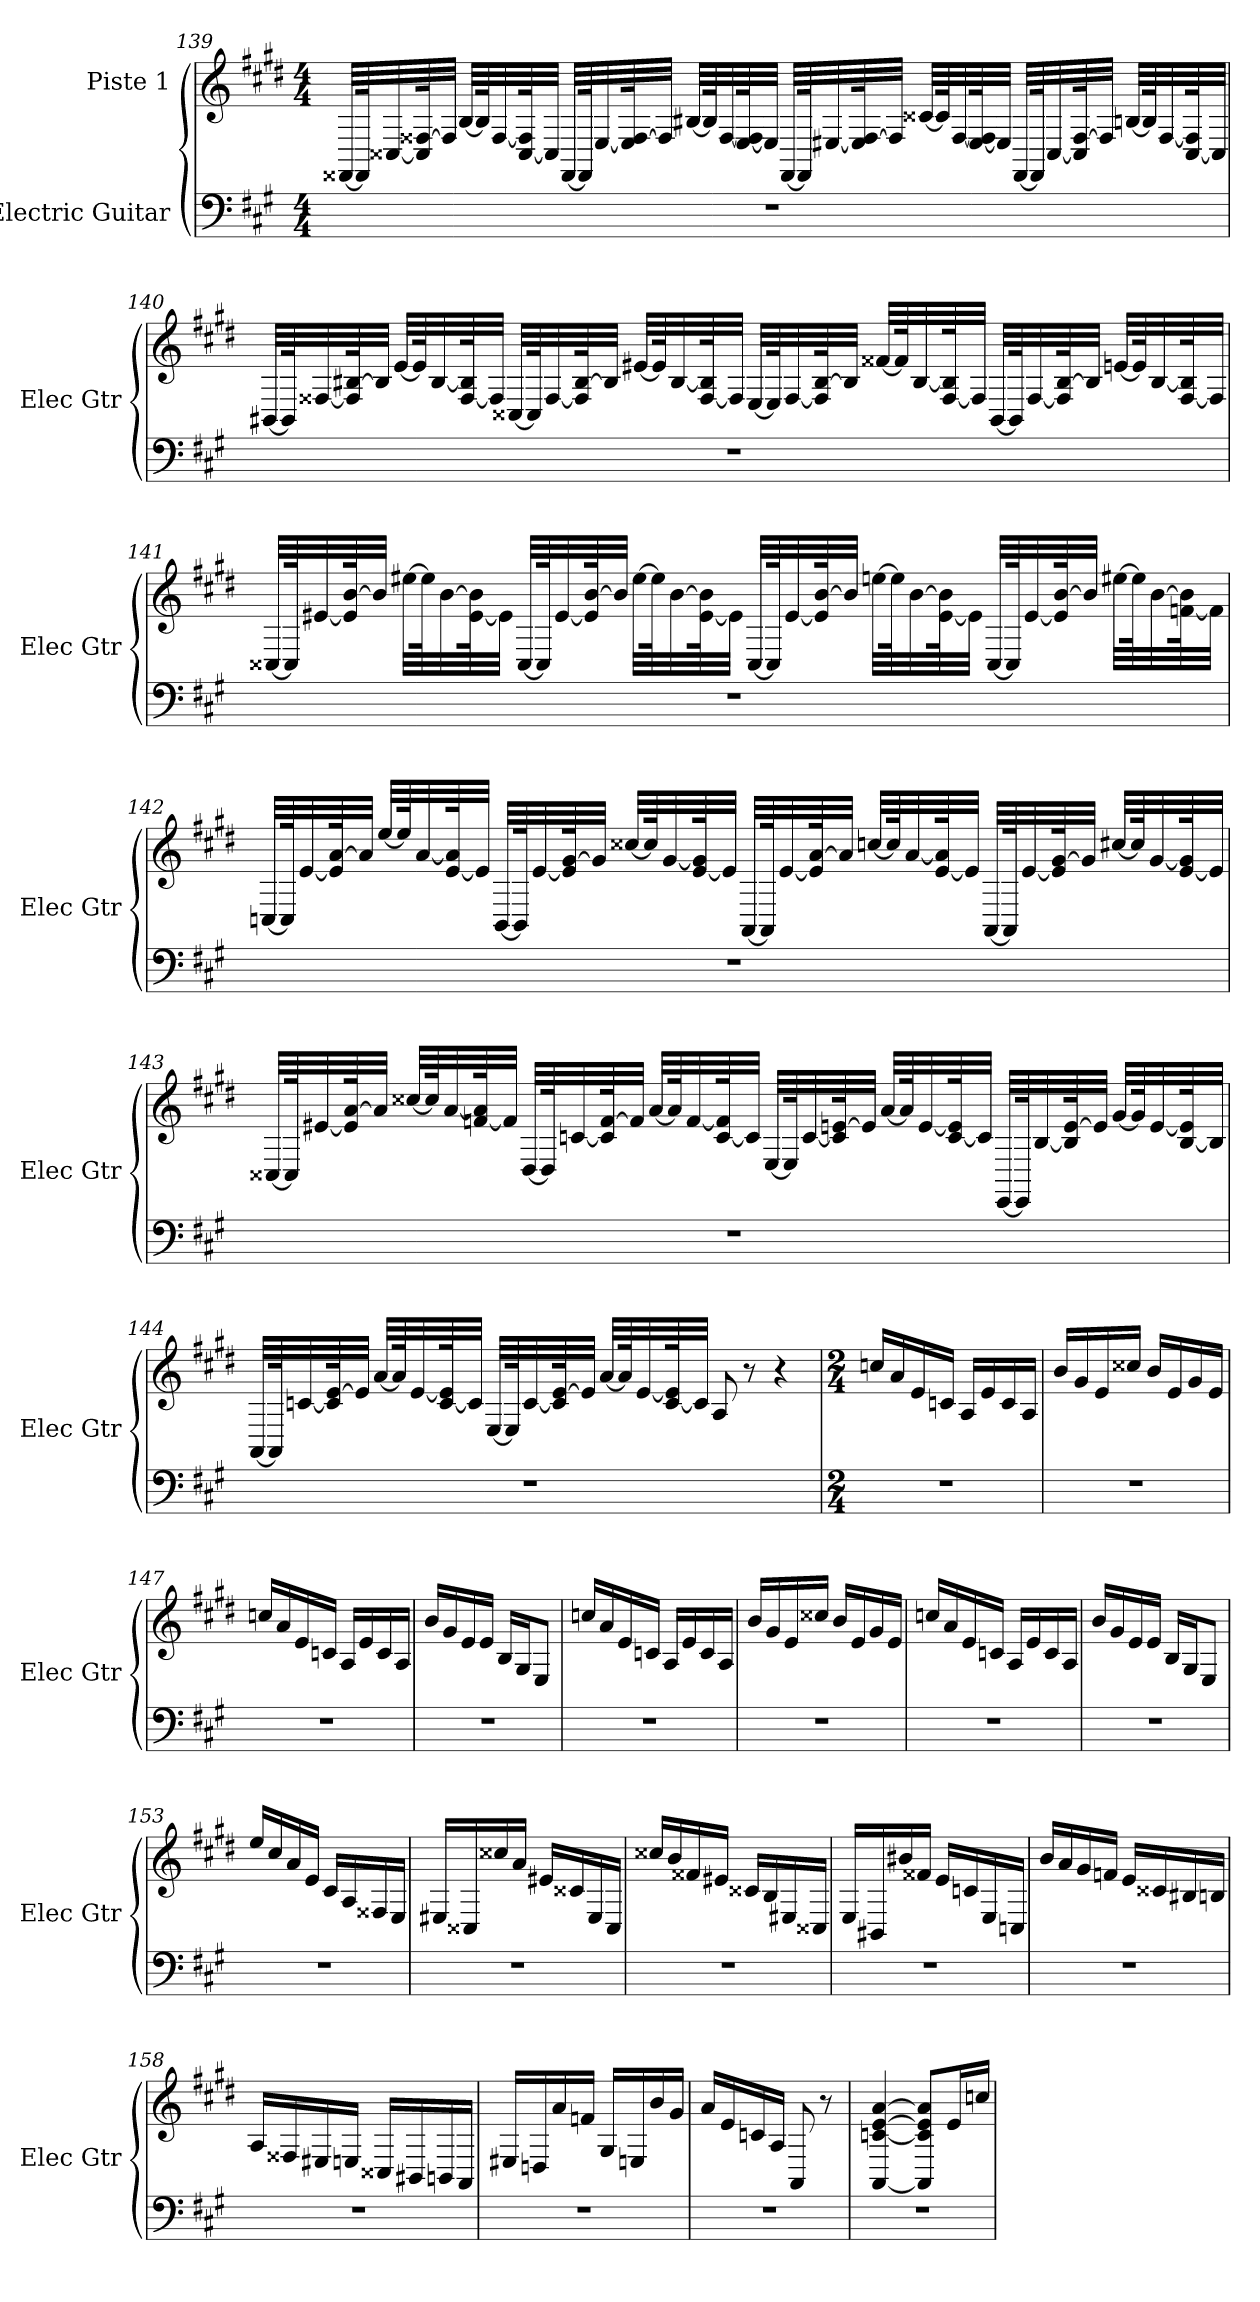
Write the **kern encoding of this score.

**kern	**kern
*part2	*part1
*staff2	*staff1
*I"Electric Guitar	*I"Piste 1
*I'Elec Gtr	*
!!LO:PB:g=z
*clefF4	*clefG2
*k[f#c#g#]	*k[f#c#g#d#]
*A:	*E:
*M4/4	*M4/4
=139	=139
1r	[32FF##X/LLL
.	64FF##/K]
.	[32C##X/
.	64C##/] [64F##X/K
.	32F##/JJJ]
.	[32B/LLL
.	64B/K]
.	[32F##/
.	[64C##/ 64F##/]K
.	32C##/JJJ]
.	[32FF##/LLL
.	64FF##/K]
.	[32E/
.	64E/] [64F##/K
.	32F##/JJJ]
.	[32B#X/LLL
.	64B#/K]
.	[32F##/
.	[64E/ 64F##/]K
.	32E/JJJ]
.	[32FF##/LLL
.	64FF##/K]
.	[32E#X/
.	64E#/] [64F##/K
.	32F##/JJJ]
.	[32c##X/LLL
.	64c##/K]
.	[32F##/
.	[64E#/ 64F##/]K
.	32E#/JJJ]
.	[32FF##/LLL
.	64FF##/K]
.	[32C##/
.	64C##/] [64F##/K
.	32F##/JJJ]
.	[32Bn/LLL
.	64B/K]
.	[32F##/
.	[64C##/ 64F##/]K
.	32C##/JJJ]
!!LO:LB:g=z
=140	=140
1r	[32BB#X/LLL
.	64BB#/K]
.	[32F##X/
.	64F##/] [64B#X/K
.	32B#/JJJ]
.	[32e/LLL
.	64e/K]
.	[32B#/
.	[64F##/ 64B#/]K
.	32F##/JJJ]
.	[32C##X/LLL
.	64C##/K]
.	[32F##/
.	64F##/] [64B#/K
.	32B#/JJJ]
.	[32e#X/LLL
.	64e#/K]
.	[32B#/
.	[64F##/ 64B#/]K
.	32F##/JJJ]
.	[32E/LLL
.	64E/K]
.	[32F##/
.	64F##/] [64B#/K
.	32B#/JJJ]
.	[32f##X/LLL
.	64f##/K]
.	[32B#/
.	[64F##/ 64B#/]K
.	32F##/JJJ]
.	[32BB#/LLL
.	64BB#/K]
.	[32F##/
.	64F##/] [64B#/K
.	32B#/JJJ]
.	[32en/LLL
.	64e/K]
.	[32B#/
.	[64F##/ 64B#/]K
.	32F##/JJJ]
!!LO:LB:g=z
=141	=141
1r	[32C##X/LLL
.	64C##/K]
.	[32e#X/
.	64e#/] [64b/K
.	32b/JJJ]
.	[32ee#X\LLL
.	64ee#\K]
.	[32b\
.	[64e#\ 64b\]K
.	32e#\JJJ]
.	[32C##/LLL
.	64C##/K]
.	[32e#/
.	64e#/] [64b/K
.	32b/JJJ]
.	[32ee#\LLL
.	64ee#\K]
.	[32b\
.	[64e#\ 64b\]K
.	32e#\JJJ]
.	[32C##/LLL
.	64C##/K]
.	[32e#/
.	64e#/] [64b/K
.	32b/JJJ]
.	[32een\LLL
.	64ee\K]
.	[32b\
.	[64e#\ 64b\]K
.	32e#\JJJ]
.	[32C##/LLL
.	64C##/K]
.	[32e#/
.	64e#/] [64b/K
.	32b/JJJ]
.	[32ee#X\LLL
.	64ee#\K]
.	[32b\
.	[64fn\ 64b\]K
.	32f\JJJ]
!!LO:LB:g=z
=142	=142
1r	[32Cn/LLL
.	64C/K]
.	[32e/
.	64e/] [64a/K
.	32a/JJJ]
.	[32ee/LLL
.	64ee/K]
.	[32a/
.	[64e/ 64a/]K
.	32e/JJJ]
.	[32BB/LLL
.	64BB/K]
.	[32e/
.	64e/] [64g#/K
.	32g#/JJJ]
.	[32cc##X/LLL
.	64cc##/K]
.	[32g#/
.	[64e/ 64g#/]K
.	32e/JJJ]
.	[32AA/LLL
.	64AA/K]
.	[32e/
.	64e/] [64a/K
.	32a/JJJ]
.	[32ccn/LLL
.	64cc/K]
.	[32a/
.	[64e/ 64a/]K
.	32e/JJJ]
.	[32AA/LLL
.	64AA/K]
.	[32e/
.	64e/] [64g#/K
.	32g#/JJJ]
.	[32cc#X/LLL
.	64cc#/K]
.	[32g#/
.	[64e/ 64g#/]K
.	32e/JJJ]
!!LO:LB:g=z
=143	=143
1r	[32C##X/LLL
.	64C##/K]
.	[32e#X/
.	64e#/] [64a/K
.	32a/JJJ]
.	[32cc##X/LLL
.	64cc##/K]
.	[32a/
.	[64fn/ 64a/]K
.	32f/JJJ]
.	[32D#/LLL
.	64D#/K]
.	[32cn/
.	64c/] [64f/K
.	32f/JJJ]
.	[32a/LLL
.	64a/K]
.	[32f/
.	[64c/ 64f/]K
.	32c/JJJ]
.	[32E/LLL
.	64E/K]
.	[32c/
.	64c/] [64en/K
.	32e/JJJ]
.	[32a/LLL
.	64a/K]
.	[32e/
.	[64c/ 64e/]K
.	32c/JJJ]
.	[32EE/LLL
.	64EE/K]
.	[32B/
.	64B/] [64e/K
.	32e/JJJ]
.	[32g#/LLL
.	64g#/K]
.	[32e/
.	[64B/ 64e/]K
.	32B/JJJ]
!!LO:PB:g=z
=144	=144
1r	[32AA/LLL
.	64AA/K]
.	[32cn/
.	64c/] [64e/K
.	32e/JJJ]
.	[32a/LLL
.	64a/K]
.	[32e/
.	[64c/ 64e/]K
.	32c/JJJ]
.	[32E/LLL
.	64E/K]
.	[32c/
.	64c/] [64e/K
.	32e/JJJ]
.	[32a/LLL
.	64a/K]
.	[32e/
.	[64c/ 64e/]K
.	32c/JJJ]
.	8A/
.	8r
.	4r
=145	=145
*M2/4	*M2/4
2r	16ccn/LL
.	16a/
.	16e/
.	16cn/JJ
.	16A/LL
.	16e/
.	16c/
.	16A/JJ
=146	=146
2r	16b/LL
.	16g#/
.	16e/
.	16cc##X/JJ
.	16b/LL
.	16e/
.	16g#/
.	16e/JJ
!!LO:LB:g=z
=147	=147
2r	16ccn/LL
.	16a/
.	16e/
.	16cn/JJ
.	16A/LL
.	16e/
.	16c/
.	16A/JJ
=148	=148
2r	16b/LL
.	16g#/
.	16e/
.	16e/JJ
.	16B/LL
.	16G#/J
.	8E/J
=149	=149
2r	16ccn/LL
.	16a/
.	16e/
.	16cn/JJ
.	16A/LL
.	16e/
.	16c/
.	16A/JJ
=150	=150
2r	16b/LL
.	16g#/
.	16e/
.	16cc##X/JJ
.	16b/LL
.	16e/
.	16g#/
.	16e/JJ
!!LO:LB:g=z
=151	=151
2r	16ccn/LL
.	16a/
.	16e/
.	16cn/JJ
.	16A/LL
.	16e/
.	16c/
.	16A/JJ
=152	=152
2r	16b/LL
.	16g#/
.	16e/
.	16e/JJ
.	16B/LL
.	16G#/J
.	8E/J
=153	=153
2r	16ee/LL
.	16cc#/
.	16a/
.	16e/JJ
.	16c#/LL
.	16A/
.	16F##X/
.	16E/JJ
=154	=154
2r	16E#X/LL
.	16C##X/
.	16cc##X/
.	16a/JJ
.	16e#X/LL
.	16c##X/
.	16E#/
.	16C##/JJ
!!LO:LB:g=z
=155	=155
2r	16cc##X/LL
.	16b/
.	16f##X/
.	16e#X/JJ
.	16c##X/LL
.	16B/
.	16E#X/
.	16C##X/JJ
=156	=156
2r	16E/LL
.	16BB#X/
.	16b#X/
.	16f##X/JJ
.	16e/LL
.	16cn/
.	16E/
.	16Cn/JJ
=157	=157
2r	16b/LL
.	16a/
.	16g#/
.	16fn/JJ
.	16e/LL
.	16c##X/
.	16B#X/
.	16Bn/JJ
!!LO:LB:g=z
=158	=158
2r	16A/LL
.	16F##X/
.	16E#X/
.	16En/JJ
.	16C##X/LL
.	16BB#X/
.	16BBn/
.	16AA/JJ
=159	=159
2r	16E#X/LL
.	16Dn/
.	16a/
.	16fn/JJ
.	16G#/LL
.	16En/
.	16b/
.	16g#/JJ
=160	=160
2r	16a/LL
.	16e/
.	16cn/
.	16A/JJ
.	8AA/
.	8r
=161	=161
2r	[4AA/ [4cn/ [4e/ [4a/
.	8AA/] 8c/] 8e/] 8a/]L
.	16e/L
.	16ccn/JJ
=	=
*-	*-
